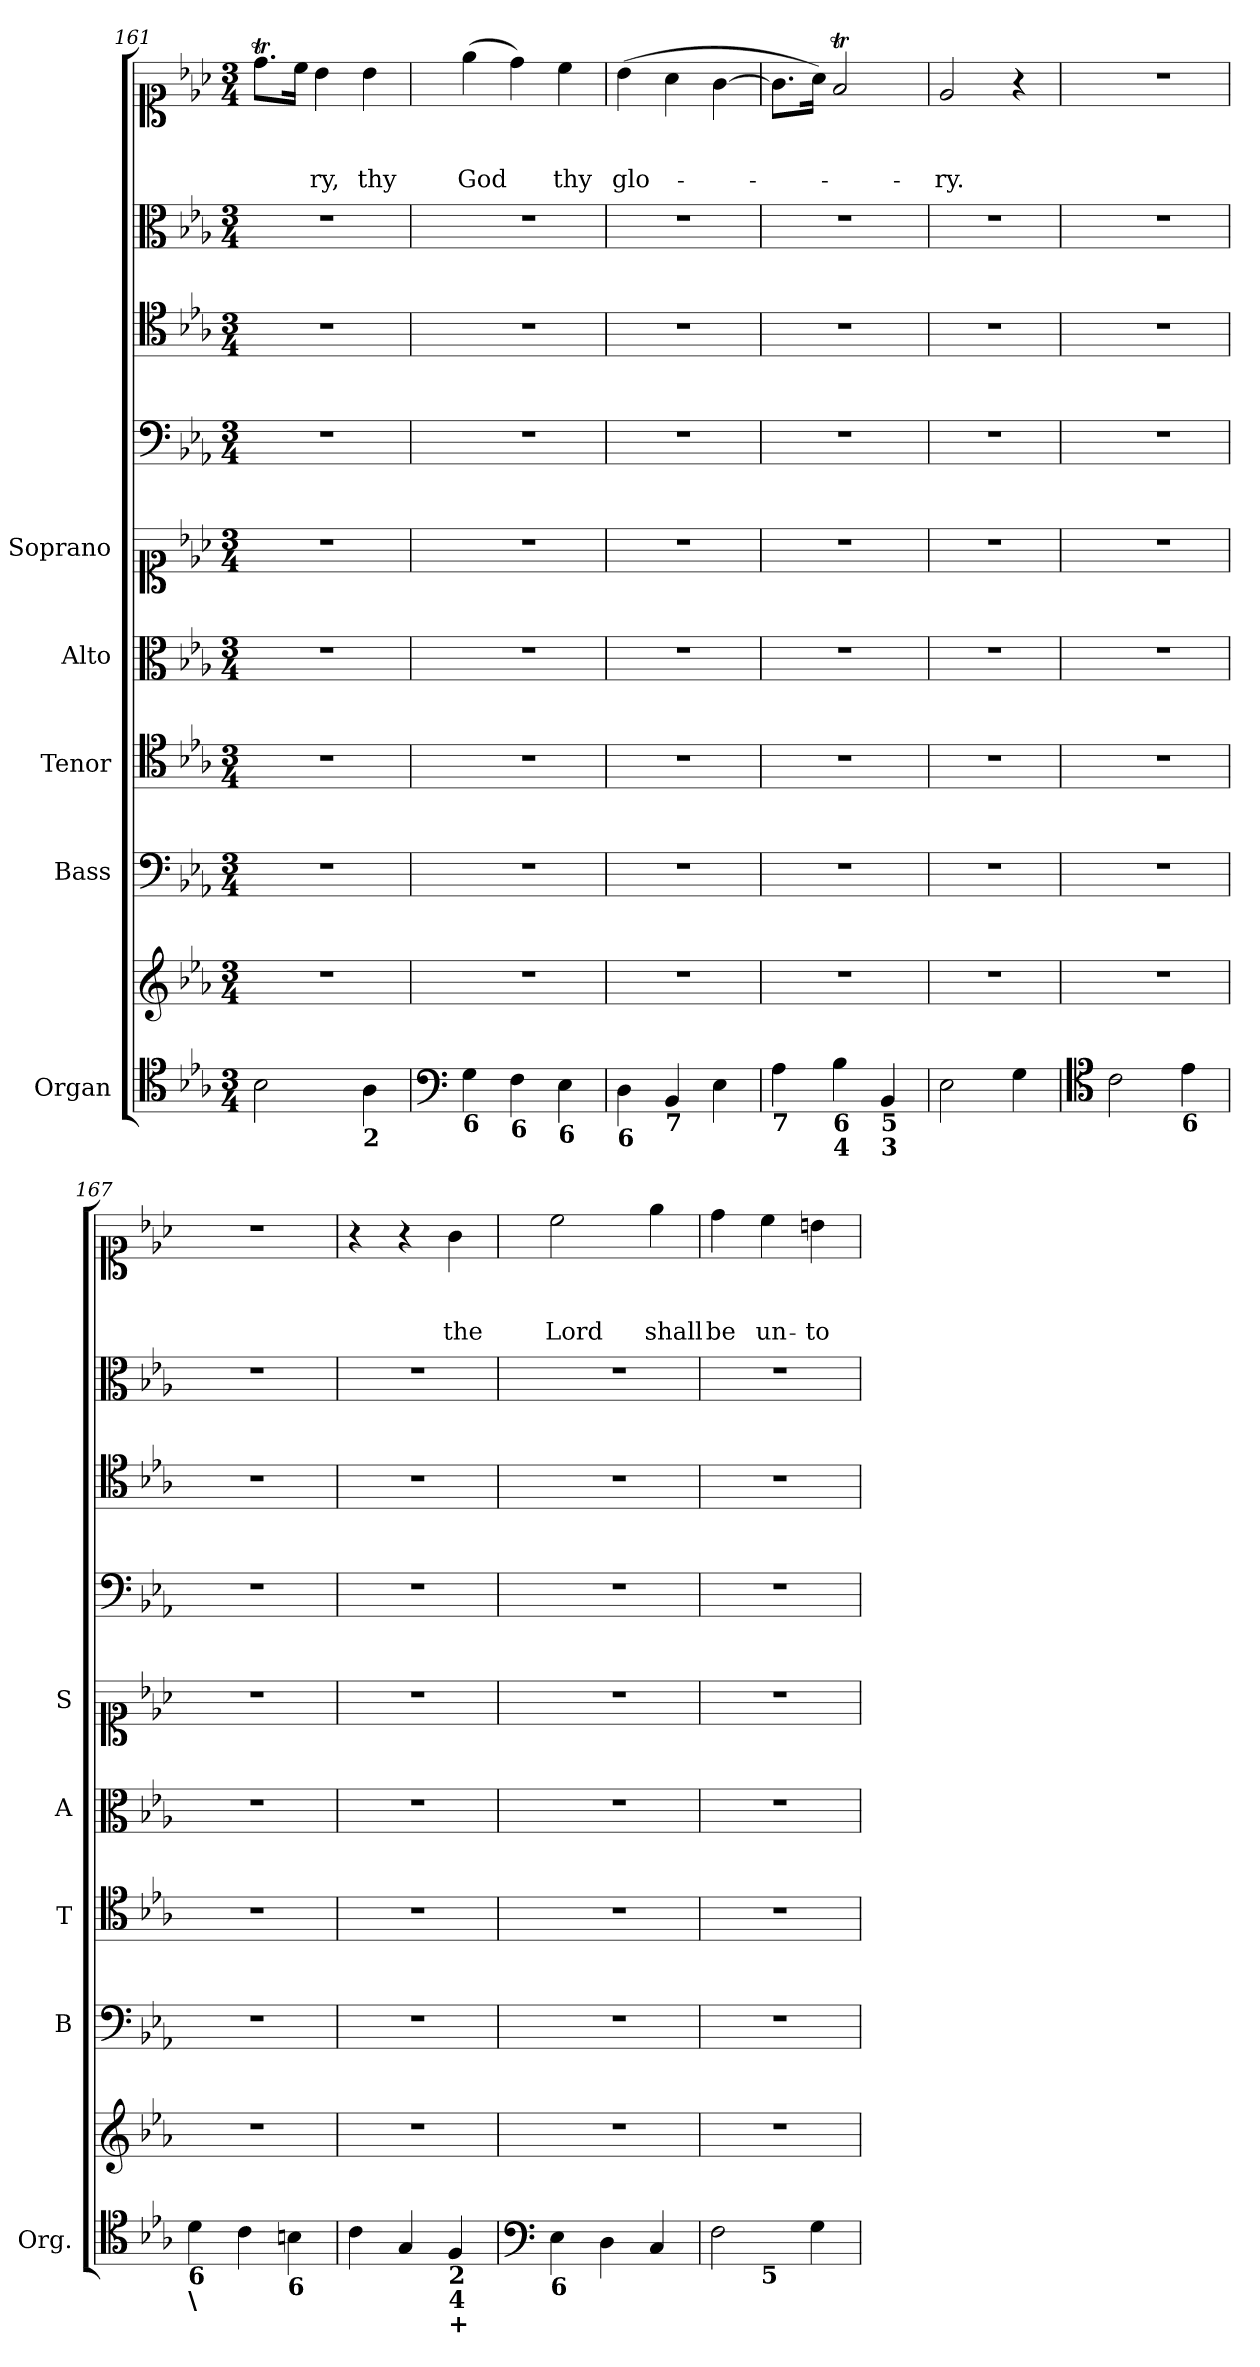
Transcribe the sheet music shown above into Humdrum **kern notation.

**kern	**kern	**kern	**kern	**kern	**kern	**kern	**kern	**kern	**kern	**text	**text	**text
*part9	*part9	*part8	*part7	*part6	*part5	*part4	*part3	*part2	*part1	*part1	*part1	*part1
*staff10	*staff9	*staff8	*staff7	*staff6	*staff5	*staff4	*staff3	*staff2	*staff1	*staff1	*staff1	*staff1
*I"Organ	*	*I"Bass	*I"Tenor	*I"Alto	*I"Soprano	*	*	*	*	*	*	*
*I'Org.	*	*I'B	*I'T	*I'A	*I'S	*	*	*	*	*	*	*
*clefC4	*clefG2	*clefF4	*clefC4	*clefC3	*clefC1	*clefF4	*clefC4	*clefC3	*clefC1	*	*	*
*k[b-e-a-]	*k[b-e-a-]	*k[b-e-a-]	*k[b-e-a-]	*k[b-e-a-]	*k[b-e-a-]	*k[b-e-a-]	*k[b-e-a-]	*k[b-e-a-]	*k[b-e-a-]	*	*	*
*c:	*c:	*c:	*c:	*c:	*c:	*c:	*c:	*c:	*c:	*	*	*
*M3/4	*M3/4	*M3/4	*M3/4	*M3/4	*M3/4	*M3/4	*M3/4	*M3/4	*M3/4	*	*	*
=161	=161	=161	=161	=161	=161	=161	=161	=161	=161	=161	=161	=161
2B-\	2.r	2.r	2.r	2.r	2.r	2.r	2.r	2.r	8.ddt\L	.	.	.
.	.	.	.	.	.	.	.	.	16cc\Jk	.	.	.
!	!	!	!	!	!	!	!	!	!	!	!	!LO:LY:b
.	.	.	.	.	.	.	.	.	4b-\	.	.	-ry,
!LO:TX:b:B:t=2	!	!	!	!	!	!	!	!	!	!	!	!
!	!	!	!	!	!	!	!	!	!	!	!	!LO:LY:b
4A-\	.	.	.	.	.	.	.	.	4b-\	.	.	thy
=162	=162	=162	=162	=162	=162	=162	=162	=162	=162	=162	=162	=162
*clefF4	*	*	*	*	*	*	*	*	*	*	*	*
!LO:TX:b:B:t=6	!	!	!	!	!	!	!	!	!	!	!	!
!	!	!	!	!	!	!	!	!	!	!	!	!LO:LY:b
4G\	2.r	2.r	2.r	2.r	2.r	2.r	2.r	2.r	(>4ee-\	.	.	God
!LO:TX:b:B:t=6	!	!	!	!	!	!	!	!	!	!	!	!
4F\	.	.	.	.	.	.	.	.	4dd\)	.	.	.
!LO:TX:b:B:t=6	!	!	!	!	!	!	!	!	!	!	!	!
!	!	!	!	!	!	!	!	!	!	!	!	!LO:LY:b
4E-\	.	.	.	.	.	.	.	.	4cc\	.	.	thy
=163	=163	=163	=163	=163	=163	=163	=163	=163	=163	=163	=163	=163
!LO:TX:b:B:t=6	!	!	!	!	!	!	!	!	!	!	!	!
!	!	!	!	!	!	!	!	!	!	!	!	!LO:LY:b
4D\	2.r	2.r	2.r	2.r	2.r	2.r	2.r	2.r	(>4b-\	.	.	glo-
!LO:TX:b:B:t=7	!	!	!	!	!	!	!	!	!	!	!	!
4BB-/	.	.	.	.	.	.	.	.	4a-\	.	.	.
4E-\	.	.	.	.	.	.	.	.	[4g\	.	.	.
=164	=164	=164	=164	=164	=164	=164	=164	=164	=164	=164	=164	=164
!LO:TX:b:B:t=7	!	!	!	!	!	!	!	!	!	!	!	!
4A-\	2.r	2.r	2.r	2.r	2.r	2.r	2.r	2.r	8.g\L]	.	.	.
.	.	.	.	.	.	.	.	.	16a-\Jk)	.	.	.
!LO:TX:b:B:t=6	!	!	!	!	!	!	!	!	!	!	!	!
!LO:TX:b:B:t=4	!	!	!	!	!	!	!	!	!	!	!	!
4B-\	.	.	.	.	.	.	.	.	2fT/	.	.	.
!LO:TX:b:B:t=5	!	!	!	!	!	!	!	!	!	!	!	!
!LO:TX:b:B:t=3	!	!	!	!	!	!	!	!	!	!	!	!
4BB-/	.	.	.	.	.	.	.	.	.	.	.	.
=165	=165	=165	=165	=165	=165	=165	=165	=165	=165	=165	=165	=165
!	!	!	!	!	!	!	!	!	!	!	!	!LO:LY:b
2E-\	2.r	2.r	2.r	2.r	2.r	2.r	2.r	2.r	2e-/	.	.	-ry.
4G\	.	.	.	.	.	.	.	.	4r	.	.	.
!!LO:PB:g=z
=166	=166	=166	=166	=166	=166	=166	=166	=166	=166	=166	=166	=166
*clefC4	*	*	*	*	*	*	*	*	*	*	*	*
2c\	2.r	2.r	2.r	2.r	2.r	2.r	2.r	2.r	2.r	.	.	.
!LO:TX:b:B:t=6	!	!	!	!	!	!	!	!	!	!	!	!
4e-\	.	.	.	.	.	.	.	.	.	.	.	.
=167	=167	=167	=167	=167	=167	=167	=167	=167	=167	=167	=167	=167
!LO:TX:b:B:t=6	!	!	!	!	!	!	!	!	!	!	!	!
!LO:TX:b:B:t=\	!	!	!	!	!	!	!	!	!	!	!	!
4d\	2.r	2.r	2.r	2.r	2.r	2.r	2.r	2.r	2.r	.	.	.
4c\	.	.	.	.	.	.	.	.	.	.	.	.
!LO:TX:b:B:t=6	!	!	!	!	!	!	!	!	!	!	!	!
4Bn\	.	.	.	.	.	.	.	.	.	.	.	.
=168	=168	=168	=168	=168	=168	=168	=168	=168	=168	=168	=168	=168
4c\	2.r	2.r	2.r	2.r	2.r	2.r	2.r	2.r	4r	.	.	.
4G/	.	.	.	.	.	.	.	.	4r	.	.	.
!LO:TX:b:B:t=2	!	!	!	!	!	!	!	!	!	!	!	!
!LO:TX:b:B:t=4	!	!	!	!	!	!	!	!	!	!	!	!
!LO:TX:b:B:t=+	!	!	!	!	!	!	!	!	!	!	!	!
!	!	!	!	!	!	!	!	!	!	!	!	!LO:LY:b
4F/	.	.	.	.	.	.	.	.	4g\	.	.	the
=169	=169	=169	=169	=169	=169	=169	=169	=169	=169	=169	=169	=169
*clefF4	*	*	*	*	*	*	*	*	*	*	*	*
!LO:TX:b:B:t=6	!	!	!	!	!	!	!	!	!	!	!	!
!	!	!	!	!	!	!	!	!	!	!	!	!LO:LY:b
4E-\	2.r	2.r	2.r	2.r	2.r	2.r	2.r	2.r	2cc\	.	.	Lord
4D\	.	.	.	.	.	.	.	.	.	.	.	.
!	!	!	!	!	!	!	!	!	!	!	!	!LO:LY:b
4C/	.	.	.	.	.	.	.	.	4ee-\	.	.	shall
=170	=170	=170	=170	=170	=170	=170	=170	=170	=170	=170	=170	=170
!LO:TX:b:B:t=6	!	!	!	!	!	!	!	!	!	!	!	!
!	!	!	!	!	!	!	!	!	!	!	!	!LO:LY:b
*^	*	*	*	*	*	*	*	*	*	*	*	*
2F\	4ryy	2.r	2.r	2.r	2.r	2.r	2.r	2.r	2.r	4dd\	.	.	be
!	!LO:TX:b:B:t=5	!	!	!	!	!	!	!	!	!	!	!	!
!	!	!	!	!	!	!	!	!	!	!	!	!	!LO:LY:b
.	2ryy	.	.	.	.	.	.	.	.	4cc\	.	.	un-
!	!	!	!	!	!	!	!	!	!	!	!	!	!LO:LY:b
4G\	.	.	.	.	.	.	.	.	.	4bn\	.	.	-to
*v	*v	*	*	*	*	*	*	*	*	*	*	*	*
=	=	=	=	=	=	=	=	=	=	=	=	=
*-	*-	*-	*-	*-	*-	*-	*-	*-	*-	*-	*-	*-
